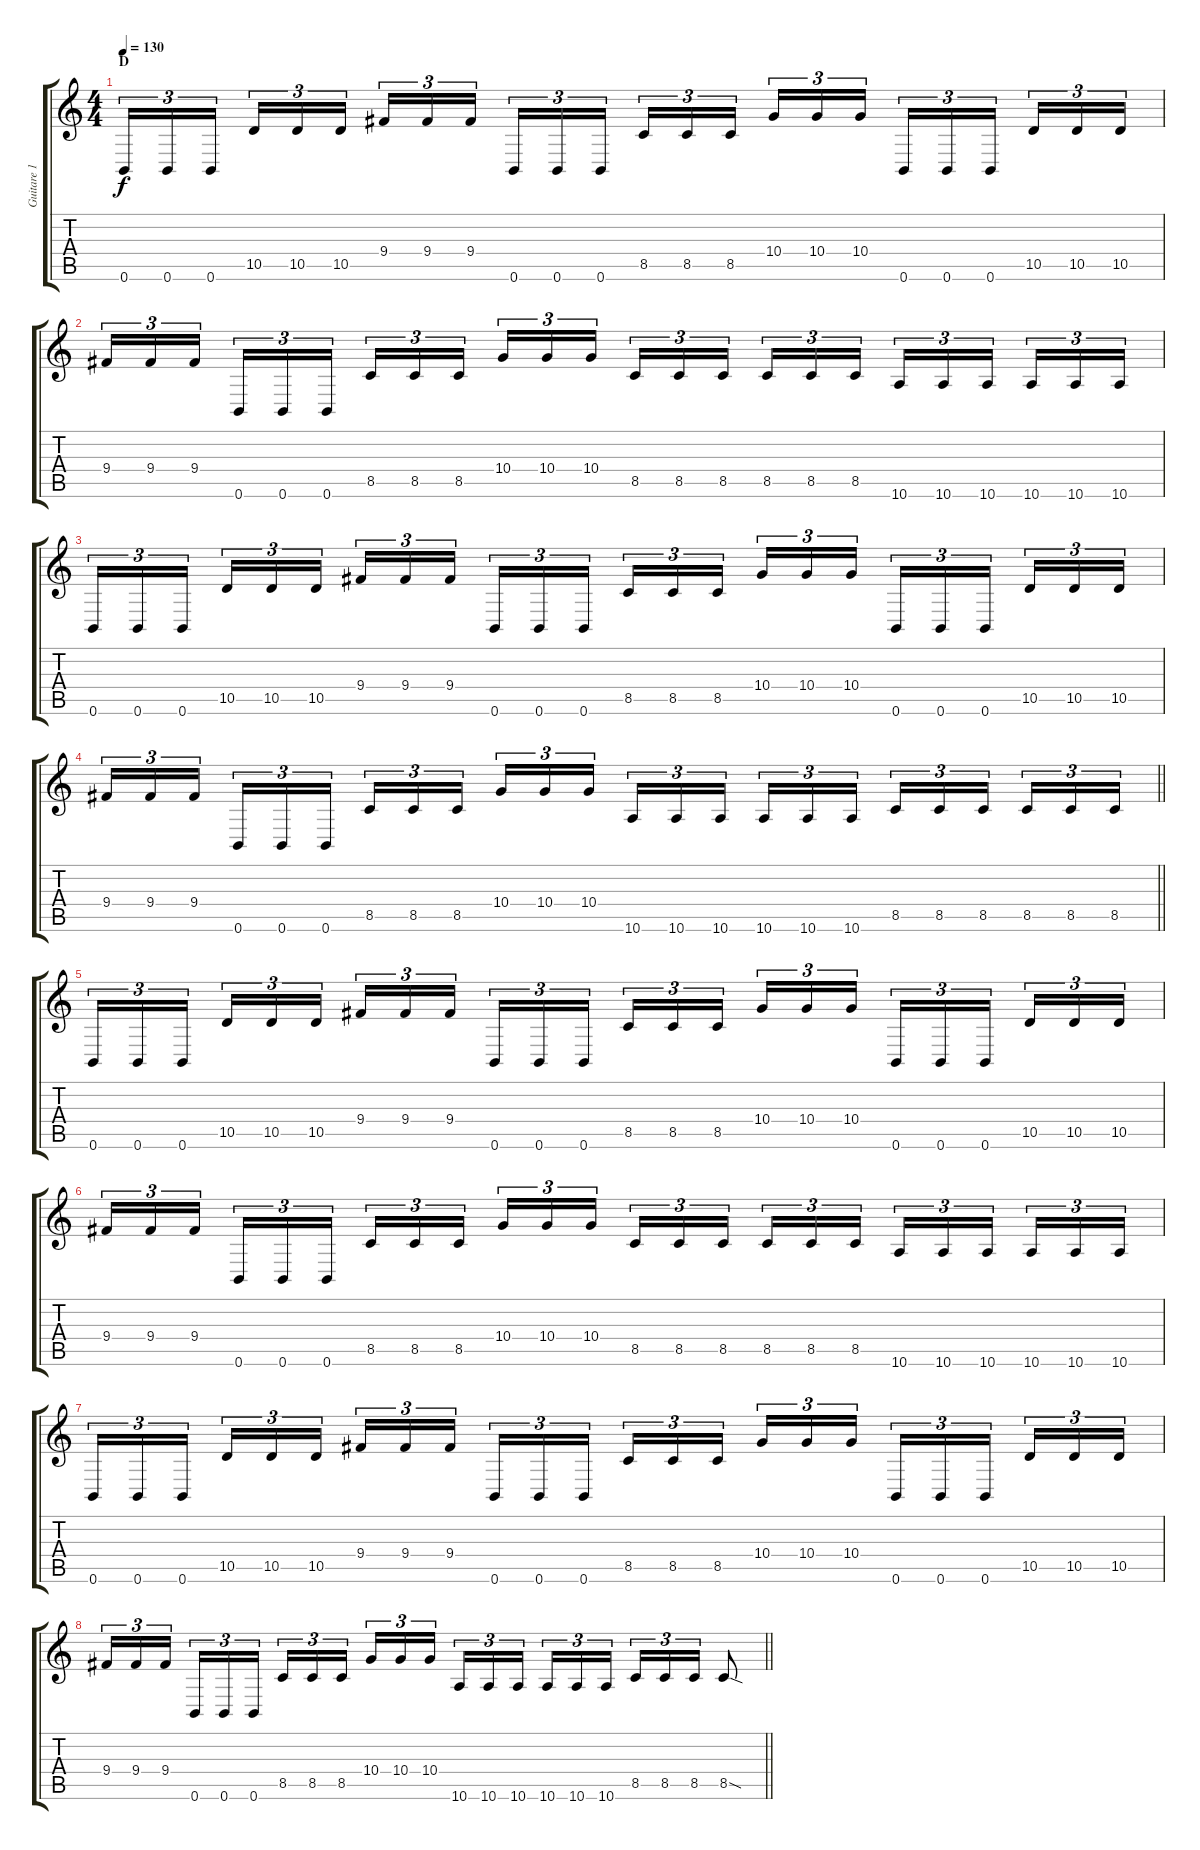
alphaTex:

\track ("Guitare 1" "Guitare 1") {instrument distortionguitar}
\staff {score tabs}
\tuning (B3 Gb3 D3 A2 E2 B1) {hide}
\ts (4 4)
\section ("" "D")
\tempo 130
\clef g2
\ks c
0.6.16{tu (3 2) dy f} 0.6.16{tu (3 2)} 0.6.16{tu (3 2) beam splitsecondary} 10.5.16{tu (3 2)} 10.5.16{tu (3 2)} 10.5.16{tu (3 2)} 9.4.16{tu (3 2)} 9.4.16{tu (3 2)} 9.4.16{tu (3 2) beam splitsecondary} 0.6.16{tu (3 2)} 0.6.16{tu (3 2)} 0.6.16{tu (3 2)} 8.5.16{tu (3 2)} 8.5.16{tu (3 2)} 8.5.16{tu (3 2) beam splitsecondary} 10.4.16{tu (3 2)} 10.4.16{tu (3 2)} 10.4.16{tu (3 2)} 0.6.16{tu (3 2)} 0.6.16{tu (3 2)} 0.6.16{tu (3 2) beam splitsecondary} 10.5.16{tu (3 2)} 10.5.16{tu (3 2)} 10.5.16{tu (3 2)} |
9.4.16{tu (3 2)} 9.4.16{tu (3 2)} 9.4.16{tu (3 2) beam splitsecondary} 0.6.16{tu (3 2)} 0.6.16{tu (3 2)} 0.6.16{tu (3 2)} 8.5.16{tu (3 2)} 8.5.16{tu (3 2)} 8.5.16{tu (3 2) beam splitsecondary} 10.4.16{tu (3 2)} 10.4.16{tu (3 2)} 10.4.16{tu (3 2)} 8.5.16{tu (3 2)} 8.5.16{tu (3 2)} 8.5.16{tu (3 2) beam splitsecondary} 8.5.16{tu (3 2)} 8.5.16{tu (3 2)} 8.5.16{tu (3 2)} 10.6.16{tu (3 2)} 10.6.16{tu (3 2)} 10.6.16{tu (3 2) beam splitsecondary} 10.6.16{tu (3 2)} 10.6.16{tu (3 2)} 10.6.16{tu (3 2)} |
0.6.16{tu (3 2)} 0.6.16{tu (3 2)} 0.6.16{tu (3 2) beam splitsecondary} 10.5.16{tu (3 2)} 10.5.16{tu (3 2)} 10.5.16{tu (3 2)} 9.4.16{tu (3 2)} 9.4.16{tu (3 2)} 9.4.16{tu (3 2) beam splitsecondary} 0.6.16{tu (3 2)} 0.6.16{tu (3 2)} 0.6.16{tu (3 2)} 8.5.16{tu (3 2)} 8.5.16{tu (3 2)} 8.5.16{tu (3 2) beam splitsecondary} 10.4.16{tu (3 2)} 10.4.16{tu (3 2)} 10.4.16{tu (3 2)} 0.6.16{tu (3 2)} 0.6.16{tu (3 2)} 0.6.16{tu (3 2) beam splitsecondary} 10.5.16{tu (3 2)} 10.5.16{tu (3 2)} 10.5.16{tu (3 2)} |
\barLineRight lightlight
9.4.16{tu (3 2)} 9.4.16{tu (3 2)} 9.4.16{tu (3 2) beam splitsecondary} 0.6.16{tu (3 2)} 0.6.16{tu (3 2)} 0.6.16{tu (3 2)} 8.5.16{tu (3 2)} 8.5.16{tu (3 2)} 8.5.16{tu (3 2) beam splitsecondary} 10.4.16{tu (3 2)} 10.4.16{tu (3 2)} 10.4.16{tu (3 2)} 10.6.16{tu (3 2)} 10.6.16{tu (3 2)} 10.6.16{tu (3 2) beam splitsecondary} 10.6.16{tu (3 2)} 10.6.16{tu (3 2)} 10.6.16{tu (3 2)} 8.5.16{tu (3 2)} 8.5.16{tu (3 2)} 8.5.16{tu (3 2) beam splitsecondary} 8.5.16{tu (3 2)} 8.5.16{tu (3 2)} 8.5.16{tu (3 2)} |
0.6.16{tu (3 2)} 0.6.16{tu (3 2)} 0.6.16{tu (3 2) beam splitsecondary} 10.5.16{tu (3 2)} 10.5.16{tu (3 2)} 10.5.16{tu (3 2)} 9.4.16{tu (3 2)} 9.4.16{tu (3 2)} 9.4.16{tu (3 2) beam splitsecondary} 0.6.16{tu (3 2)} 0.6.16{tu (3 2)} 0.6.16{tu (3 2)} 8.5.16{tu (3 2)} 8.5.16{tu (3 2)} 8.5.16{tu (3 2) beam splitsecondary} 10.4.16{tu (3 2)} 10.4.16{tu (3 2)} 10.4.16{tu (3 2)} 0.6.16{tu (3 2)} 0.6.16{tu (3 2)} 0.6.16{tu (3 2) beam splitsecondary} 10.5.16{tu (3 2)} 10.5.16{tu (3 2)} 10.5.16{tu (3 2)} |
9.4.16{tu (3 2)} 9.4.16{tu (3 2)} 9.4.16{tu (3 2) beam splitsecondary} 0.6.16{tu (3 2)} 0.6.16{tu (3 2)} 0.6.16{tu (3 2)} 8.5.16{tu (3 2)} 8.5.16{tu (3 2)} 8.5.16{tu (3 2) beam splitsecondary} 10.4.16{tu (3 2)} 10.4.16{tu (3 2)} 10.4.16{tu (3 2)} 8.5.16{tu (3 2)} 8.5.16{tu (3 2)} 8.5.16{tu (3 2) beam splitsecondary} 8.5.16{tu (3 2)} 8.5.16{tu (3 2)} 8.5.16{tu (3 2)} 10.6.16{tu (3 2)} 10.6.16{tu (3 2)} 10.6.16{tu (3 2) beam splitsecondary} 10.6.16{tu (3 2)} 10.6.16{tu (3 2)} 10.6.16{tu (3 2)} |
0.6.16{tu (3 2)} 0.6.16{tu (3 2)} 0.6.16{tu (3 2) beam splitsecondary} 10.5.16{tu (3 2)} 10.5.16{tu (3 2)} 10.5.16{tu (3 2)} 9.4.16{tu (3 2)} 9.4.16{tu (3 2)} 9.4.16{tu (3 2) beam splitsecondary} 0.6.16{tu (3 2)} 0.6.16{tu (3 2)} 0.6.16{tu (3 2)} 8.5.16{tu (3 2)} 8.5.16{tu (3 2)} 8.5.16{tu (3 2) beam splitsecondary} 10.4.16{tu (3 2)} 10.4.16{tu (3 2)} 10.4.16{tu (3 2)} 0.6.16{tu (3 2)} 0.6.16{tu (3 2)} 0.6.16{tu (3 2) beam splitsecondary} 10.5.16{tu (3 2)} 10.5.16{tu (3 2)} 10.5.16{tu (3 2)} |
\barLineRight lightlight
9.4.16{tu (3 2)} 9.4.16{tu (3 2)} 9.4.16{tu (3 2) beam splitsecondary} 0.6.16{tu (3 2)} 0.6.16{tu (3 2)} 0.6.16{tu (3 2)} 8.5.16{tu (3 2)} 8.5.16{tu (3 2)} 8.5.16{tu (3 2) beam splitsecondary} 10.4.16{tu (3 2)} 10.4.16{tu (3 2)} 10.4.16{tu (3 2)} 10.6.16{tu (3 2)} 10.6.16{tu (3 2)} 10.6.16{tu (3 2) beam splitsecondary} 10.6.16{tu (3 2)} 10.6.16{tu (3 2)} 10.6.16{tu (3 2)} 8.5.16{tu (3 2)} 8.5.16{tu (3 2)} 8.5.16{tu (3 2)} 8.5{sod}.8
